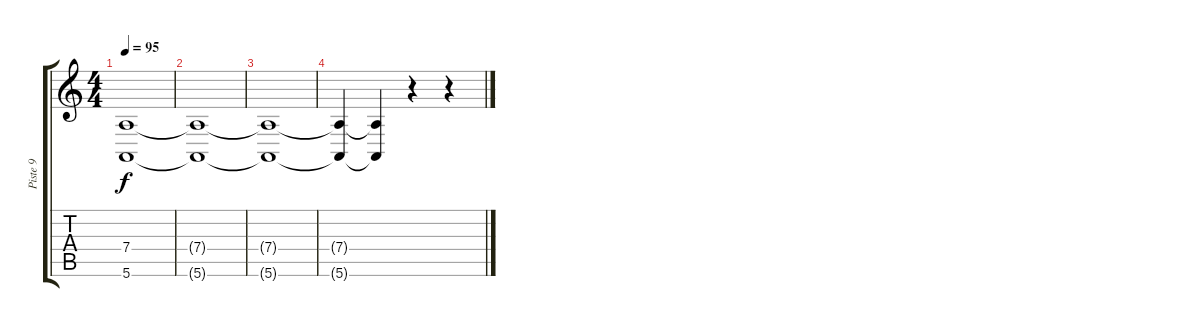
\track ("Piste 9" "Piste 9") {instrument stringensemble1}
\staff {score tabs}
\tuning (E4 B3 G3 D3 A2 E2) {hide}
\ts (4 4)
\tempo 95
\clef g2
\ks c
(7.4 5.6).1{dy f instrument stringensemble1} |
(7.4{t} 5.6{t}).1 |
(7.4{t} 5.6{t}).1 |
(7.4{t} 5.6{t}).4 (7.4{t} 5.6{t}).4 r.4 r.4
